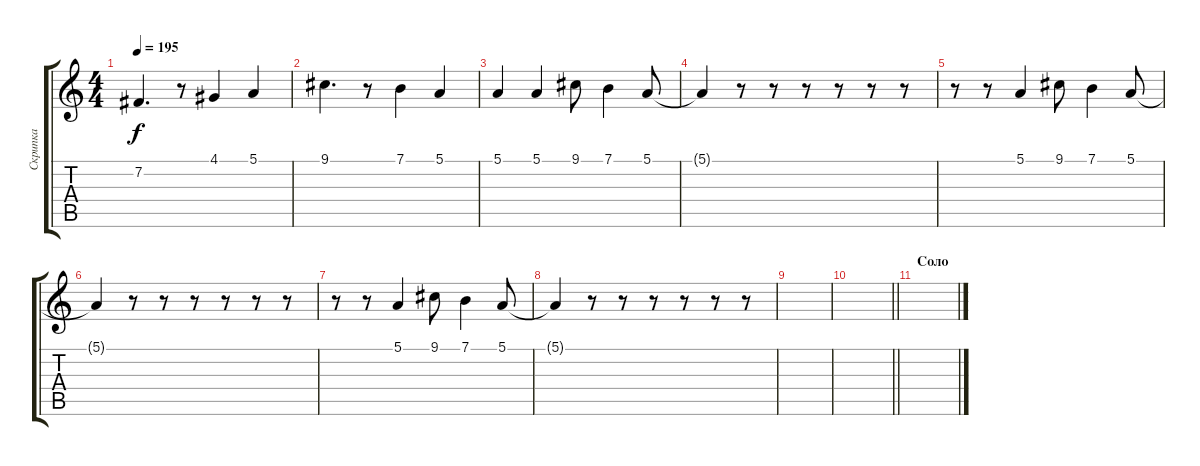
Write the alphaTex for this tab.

\track ("Скрипка" "Скрипка") {instrument viola}
\staff {score tabs}
\tuning (E4 B3 G3 D3 A2 E2) {hide}
\ts (4 4)
\tempo 195
\clef g2
\ks c
7.2.4{d dy f} r.8 4.1.4 5.1.4 |
9.1.4{d} r.8 7.1.4 5.1.4 |
5.1.4 5.1.4 9.1.8 7.1.4 5.1.8 |
5.1{t}.4 r.8 r.8 r.8 r.8 r.8 r.8 |
r.8 r.8 5.1.4 9.1.8 7.1.4 5.1.8 |
5.1{t}.4 r.8 r.8 r.8 r.8 r.8 r.8 |
r.8 r.8 5.1.4 9.1.8 7.1.4 5.1.8 |
5.1{t}.4 r.8 r.8 r.8 r.8 r.8 r.8 |
|
\barLineRight lightlight
|
\section ("" "Соло")
